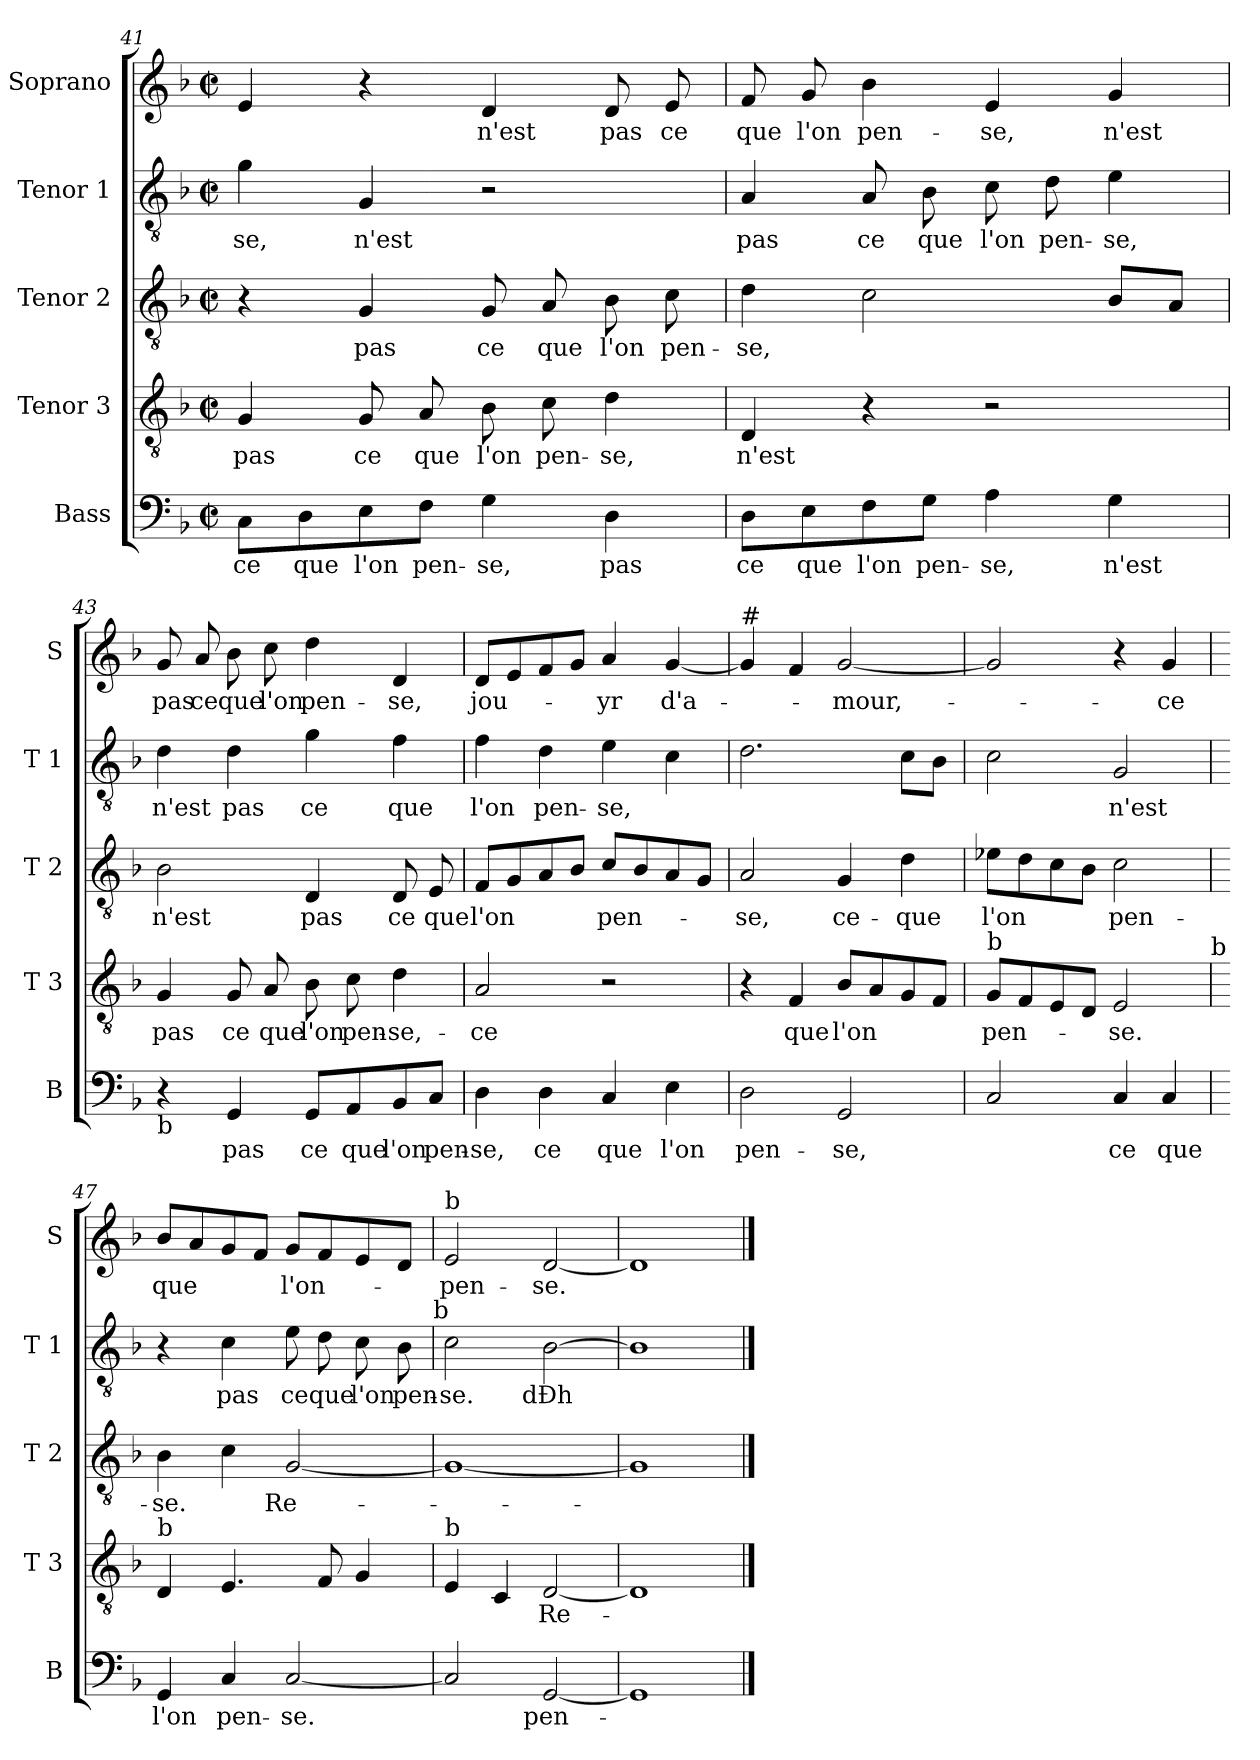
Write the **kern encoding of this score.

**kern	**text	**kern	**text	**kern	**text	**kern	**text	**kern	**text
*part5	*part5	*part4	*part4	*part3	*part3	*part2	*part2	*part1	*part1
*staff5	*staff5	*staff4	*staff4	*staff3	*staff3	*staff2	*staff2	*staff1	*staff1
*I"Bass	*	*I"Tenor 3	*	*I"Tenor 2	*	*I"Tenor 1	*	*I"Soprano	*
*I'B	*	*I'T 3	*	*I'T 2	*	*I'T 1	*	*I'S	*
*clefF4	*	*clefGv2	*	*clefGv2	*	*clefGv2	*	*clefG2	*
*k[b-]	*	*k[b-]	*	*k[b-]	*	*k[b-]	*	*k[b-]	*
*F:	*	*F:	*	*F:	*	*F:	*	*F:	*
*M2/2	*	*M2/2	*	*M2/2	*	*M2/2	*	*M2/2	*
*met(c|)	*	*met(c|)	*	*met(c|)	*	*met(c|)	*	*met(c|)	*
=41	=41	=41	=41	=41	=41	=41	=41	=41	=41
8C\L	ce	4G/	pas	4r	.	4g\	-se,	4e/	.
8D\	que	.	.	.	.	.	.	.	.
8E\	l'on	8G/	ce	4G/	pas	4G/	n'est	4r	.
8F\J	pen-	8A/	que	.	.	.	.	.	.
4G\	-se,	8B-\	l'on	8G/	ce	2r	.	4d/	n'est
.	.	8c\	pen-	8A/	que	.	.	.	.
4D\	pas	4d\	-se,	8B-\	l'on	.	.	8d/	pas
.	.	.	.	8c\	pen-	.	.	8e/	ce
=42	=42	=42	=42	=42	=42	=42	=42	=42	=42
8D\L	ce	4D/	n'est	4d\	-se,	4A/	pas	8f/	que
8E\	que	.	.	.	.	.	.	8g/	l'on
8F\	l'on	4r	.	2c\	.	8A/	ce	4b-\	pen-
8G\J	pen-	.	.	.	.	8B-\	que	.	.
4A\	-se,	2r	.	.	.	8c\	l'on	4e/	-se,
.	.	.	.	.	.	8d\	pen-	.	.
4G\	n'est	.	.	8B-/L	.	4e\	-se,	4g/	n'est
.	.	.	.	8A/J	.	.	.	.	.
=43	=43	=43	=43	=43	=43	=43	=43	=43	=43
!LO:TX:b:t=b	!	!	!	!	!	!	!	!	!
4r	.	4G/	pas	2B-\	n'est	4d\	n'est	8g/	pas
.	.	.	.	.	.	.	.	8a/	ce
4GG/	pas	8G/	ce	.	.	4d\	pas	8b-\	que
.	.	8A/	que	.	.	.	.	8cc\	l'on
8GG/L	ce	8B-\	l'on	4D/	pas	4g\	ce	4dd\	pen-
8AA/	que	8c\	pen-	.	.	.	.	.	.
8BB-/	l'on	4d\	-se,-	8D/	ce	4f\	que	4d/	-se,
8C/J	pen-	.	.	8E/	que	.	.	.	.
!!LO:LB:g=z
=44	=44	=44	=44	=44	=44	=44	=44	=44	=44
4D\	-se,	2A/	-ce	8F/L	l'on	4f\	l'on	8d/L	jou-
.	.	.	.	8G/	.	.	.	8e/	.
4D\	ce	.	.	8A/	.	4d\	pen-	8f/	.
.	.	.	.	8B-/J	.	.	.	8g/J	.
4C/	que	2r	.	8c/L	pen-	4e\	-se,	4a/	-yr
.	.	.	.	8B-/	.	.	.	.	.
4E\	l'on	.	.	8A/	.	4c\	.	[4g/	d'a-
.	.	.	.	8G/J	.	.	.	.	.
=45	=45	=45	=45	=45	=45	=45	=45	=45	=45
!	!	!	!	!	!	!	!	!LO:TX:a:t=#	!
2D\	pen-	4r	.	2A/	-se,	2.d\	.	4g/]	.
.	.	4F/	que	.	.	.	.	4f/	.
2GG/	-se,	8B-/L	l'on	4G/	ce-	.	.	[2g/	-mour,-
.	.	8A/	.	.	.	.	.	.	.
.	.	8G/	.	4d\	-que	8c\L	.	.	.
.	.	8F/J	.	.	.	8B-\J	.	.	.
=46	=46	=46	=46	=46	=46	=46	=46	=46	=46
!	!	!LO:TX:a:t=b	!	!	!	!	!	!	!
2C/	.	8G/L	pen-	8e-X\L	l'on	2c\	.	2g/]	.
.	.	8F/	.	8d\	.	.	.	.	.
.	.	8E/	.	8c\	.	.	.	.	.
.	.	8D/J	.	8B-\J	.	.	.	.	.
4C/	ce	2E/	-se.	2c\	pen-	2G/	n'est	4r	.
4C/	que	.	.	.	.	.	.	4g/	-ce
!	!	!LO:TX:a:t=b	!	!	!	!	!	!	!
=47	=47	=47	=47	=47	=47	=47	=47	=47	=47
!	!	!LO:TX:a:t=b	!	!	!	!	!	!	!
4GG/	l'on	4D/	.	4B-\	-se.	4r	.	8b-/L	que
.	.	.	.	.	.	.	.	8a/	.
4C/	pen-	4.E/	.	4c\	.	4c\	pas	8g/	.
.	.	.	.	.	.	.	.	8f/J	.
[2C/	-se.	.	.	[2G/	Re-	8e\	ce	8g/L	l'on-
.	.	8F/	.	.	.	8d\	que	8f/	.
.	.	4G/	.	.	.	8c\	l'on	8e/	.
.	.	.	.	.	.	8B-\	pen-	8d/J	.
!	!	!	!	!	!	!LO:TX:a:t=b	!	!	!
=48	=48	=48	=48	=48	=48	=48	=48	=48	=48
!	!	!	!	!	!	!	!	!LO:TX:a:t=b	!
!	!	!LO:TX:a:t=b	!	!	!	!	!	!	!
2C/]	.	4E/	.	1G_	.	2c\	-se.	2e/	-pen-
.	.	4C/	.	.	.	.	.	.	.
[2GG/	pen-	[2D/	Re-	.	.	[2B-\	dÐh	[2d/	-se.
=49	=49	=49	=49	=49	=49	=49	=49	=49	=49
1GG]	.	1D]	.	1G]	.	1B-]	.	1d]	.
==	==	==	==	==	==	==	==	==	==
*-	*-	*-	*-	*-	*-	*-	*-	*-	*-
